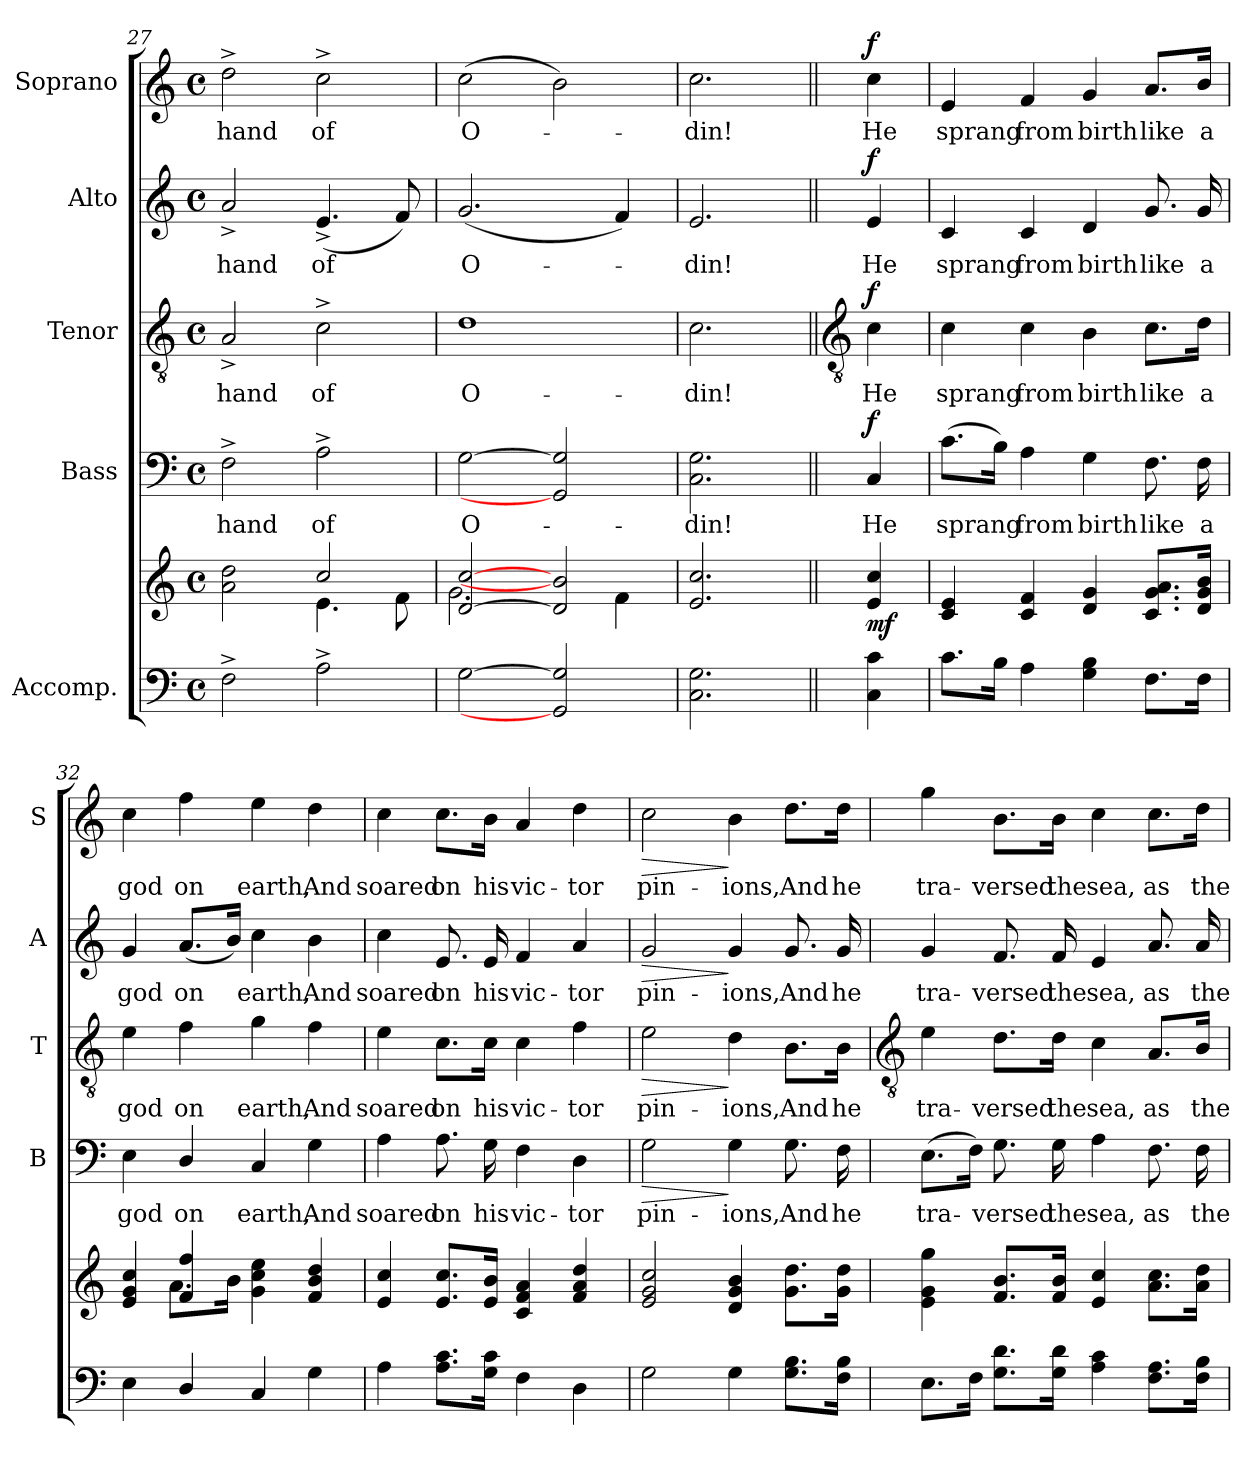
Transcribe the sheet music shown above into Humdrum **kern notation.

**kern	**kern	**dynam	**kern	**text	**dynam	**kern	**text	**dynam	**kern	**text	**dynam	**kern	**text	**dynam
*part5	*part5	*part5	*part4	*part4	*part4	*part3	*part3	*part3	*part2	*part2	*part2	*part1	*part1	*part1
*staff6	*staff5	*staff5/6	*staff4	*staff4	*staff4	*staff3	*staff3	*staff3	*staff2	*staff2	*staff2	*staff1	*staff1	*staff1
*I"Accomp.	*	*	*I"Bass	*	*	*I"Tenor	*	*	*I"Alto	*	*	*I"Soprano	*	*
*	*	*	*I'B	*	*	*I'T	*	*	*I'A	*	*	*I'S	*	*
*clefF4	*clefG2	*	*clefF4	*	*	*clefGv2	*	*	*clefG2	*	*	*clefG2	*	*
*k[]	*k[]	*	*k[]	*	*	*k[]	*	*	*k[]	*	*	*k[]	*	*
*C:	*C:	*	*C:	*	*	*C:	*	*	*C:	*	*	*C:	*	*
*M4/4	*M4/4	*	*M4/4	*	*	*M4/4	*	*	*M4/4	*	*	*M4/4	*	*
*met(c)	*met(c)	*	*met(c)	*	*	*met(c)	*	*	*met(c)	*	*	*met(c)	*	*
=27	=27	=27	=27	=27	=27	=27	=27	=27	=27	=27	=27	=27	=27	=27
*	*^	*	*	*	*	*	*	*	*	*	*	*	*	*
!	!	!	!	!	!LO:LY:b	!	!	!LO:LY:b	!	!	!LO:LY:b	!	!	!LO:LY:b	!
2F^	2a 2dd	2ryy	.	2F^	hand	.	2A^	hand	.	2a^	hand	.	2dd^	hand	.
!	!	!	!	!	!LO:LY:b	!	!	!LO:LY:b	!	!	!LO:LY:b	!	!	!LO:LY:b	!
2A^	2cc/	4.e\	.	2A^	of	.	2c^	of	.	(<4.e^	of	.	2cc^	of	.
.	.	8f\	.	.	.	.	.	.	.	8f)	.	.	.	.	.
=28	=28	=28	=28	=28	=28	=28	=28	=28	=28	=28	=28	=28	=28	=28	=28
!	!	!	!	!	!LO:LY:b	!	!	!LO:LY:b	!	!	!LO:LY:b	!	!	!LO:LY:b	!
[2G	[2d [2cc	2.g\	.	[2G	O-	.	1d	O-	.	(<2.g	O-	.	(>2cc	O-	.
2GG] 2G]	2d] 2b]	.	.	2GG] 2G]	.	.	.	.	.	.	.	.	2b)	.	.
.	.	4f\	.	.	.	.	.	.	.	4f)	.	.	.	.	.
=29	=29	=29	=29	=29	=29	=29	=29	=29	=29	=29	=29	=29	=29	=29	=29
!	!	!	!	!	!LO:LY:b	!	!	!LO:LY:b	!	!	!LO:LY:b	!	!	!LO:LY:b	!
2.C 2.G	2.e 2.cc	2.ryy	.	2.C 2.G	din!	.	2.c	-din!	.	2.e	din!	.	2.cc	din!	.
!!LO:LB:g=z
=30||	=30||	=30||	=30||	=30||	=30||	=30||	=30||	=30||	=30||	=30||	=30||	=30||	=30||	=30||	=30||
*	*	*	*	*	*	*	*clefGv2	*	*	*	*	*	*	*	*
!	!	!	!LO:DY:b	!	!LO:LY:b	!LO:DY:b	!	!LO:LY:b	!LO:DY:b	!	!LO:LY:b	!LO:DY:b	!	!LO:LY:b	!LO:DY:b
4C 4c	4e 4cc	4ryy	mf	4C	He	f	4c	He	f	4e	He	f	4cc	He	f
=31	=31	=31	=31	=31	=31	=31	=31	=31	=31	=31	=31	=31	=31	=31	=31
!	!	!	!	!	!LO:LY:b	!	!	!LO:LY:b	!	!	!LO:LY:b	!	!	!LO:LY:b	!
8.cL	4c 4e	1ryy	.	(>8.cL	sprang	.	4c	sprang	.	4c	sprang	.	4e	sprang	.
16BJ	.	.	.	16BJ)	.	.	.	.	.	.	.	.	.	.	.
!	!	!	!	!	!LO:LY:b	!	!	!LO:LY:b	!	!	!LO:LY:b	!	!	!LO:LY:b	!
4A	4c 4f	.	.	4A	from	.	4c	from	.	4c	from	.	4f	from	.
!	!	!	!	!	!LO:LY:b	!	!	!LO:LY:b	!	!	!LO:LY:b	!	!	!LO:LY:b	!
4G 4B	4d 4g	.	.	4G	birth	.	4B	birth	.	4d	birth	.	4g	birth	.
!	!	!	!	!	!LO:LY:b	!	!	!LO:LY:b	!	!	!LO:LY:b	!	!	!LO:LY:b	!
8.FL	8.c 8.g 8.aL	.	.	8.F	like	.	8.c\L	like	.	8.g	like	.	8.a/L	like	.
!	!	!	!	!	!LO:LY:b	!	!	!LO:LY:b	!	!	!LO:LY:b	!	!	!LO:LY:b	!
16FJ	16d 16g 16bJ	.	.	16F	a	.	16d\Jk	a	.	16g	a	.	16b/Jk	a	.
=32	=32	=32	=32	=32	=32	=32	=32	=32	=32	=32	=32	=32	=32	=32	=32
!	!	!	!	!	!LO:LY:b	!	!	!LO:LY:b	!	!	!LO:LY:b	!	!	!LO:LY:b	!
4E	4e 4g 4cc	4ryy	.	4E	god	.	4e	god	.	4g	god	.	4cc	god	.
!	!	!	!	!	!LO:LY:b	!	!	!LO:LY:b	!	!	!LO:LY:b	!	!	!LO:LY:b	!
4D/	4f/ 4ff/	8.a\L	.	4D/	on	.	4f	on	.	(<8.aL	on	.	4ff	on	.
.	.	16b\J	.	.	.	.	.	.	.	16bJ)	.	.	.	.	.
!	!	!	!	!	!LO:LY:b	!	!	!LO:LY:b	!	!	!LO:LY:b	!	!	!LO:LY:b	!
4C	4g 4cc 4ee	2ryy	.	4C	earth,	.	4g	earth,	.	4cc	earth,	.	4ee	earth,	.
!	!	!	!	!	!LO:LY:b	!	!	!LO:LY:b	!	!	!LO:LY:b	!	!	!LO:LY:b	!
4G	4f 4b 4dd	.	.	4G	And	.	4f	And	.	4b	And	.	4dd	And	.
=33	=33	=33	=33	=33	=33	=33	=33	=33	=33	=33	=33	=33	=33	=33	=33
!	!	!	!	!	!LO:LY:b	!	!	!LO:LY:b	!	!	!LO:LY:b	!	!	!LO:LY:b	!
4A	4e/ 4cc/	1ryy	.	4A	soared	.	4e	soared	.	4cc	soared	.	4cc	soared	.
!	!	!	!	!	!LO:LY:b	!	!	!LO:LY:b	!	!	!LO:LY:b	!	!	!LO:LY:b	!
8.A 8.cL	8.e/ 8.cc/L	.	.	8.A	on	.	8.c\L	on	.	8.e	on	.	8.cc\L	on	.
!	!	!	!	!	!LO:LY:b	!	!	!LO:LY:b	!	!	!LO:LY:b	!	!	!LO:LY:b	!
16G 16cJ	16e/ 16b/J	.	.	16G	his	.	16c\Jk	his	.	16e	his	.	16b\Jk	his	.
!	!	!	!	!	!LO:LY:b	!	!	!LO:LY:b	!	!	!LO:LY:b	!	!	!LO:LY:b	!
4F	4c 4f 4a	.	.	4F	vic-	.	4c	vic-	.	4f	vic-	.	4a	vic-	.
!	!	!	!	!	!LO:LY:b	!	!	!LO:LY:b	!	!	!LO:LY:b	!	!	!LO:LY:b	!
4D	4f 4a 4dd	.	.	4D	-tor	.	4f	-tor	.	4a	-tor	.	4dd	-tor	.
=34	=34	=34	=34	=34	=34	=34	=34	=34	=34	=34	=34	=34	=34	=34	=34
!	!	!	!	!	!LO:LY:b	!LO:HP:b	!	!LO:LY:b	!LO:HP:b	!	!LO:LY:b	!LO:HP:b	!	!LO:LY:b	!LO:HP:b
2G	2e 2g 2cc	2ryy	.	2G	pin-	>	2e	pin-	>	2g	pin-	>	2cc	pin-	>
!	!	!	!	!	!LO:LY:b	!	!	!LO:LY:b	!	!	!LO:LY:b	!	!	!LO:LY:b	!
4G	4d 4g 4b	4ryy	.	4G	-ions,	]	4d	-ions,	]	4g	-ions,	]	4b	-ions,	]
!	!	!	!	!	!LO:LY:b	!	!	!LO:LY:b	!	!	!LO:LY:b	!	!	!LO:LY:b	!
8.G 8.BL	8.g 8.ddL	4ryy	.	8.G	And	.	8.B\L	And	.	8.g	And	.	8.dd\L	And	.
!	!	!	!	!	!LO:LY:b	!	!	!LO:LY:b	!	!	!LO:LY:b	!	!	!LO:LY:b	!
16F 16BJ	16g 16ddJ	.	.	16F	he	.	16B\Jk	he	.	16g	he	.	16dd\Jk	he	.
*	*v	*v	*	*	*	*	*	*	*	*	*	*	*	*	*
!!LO:LB:g=z
=35	=35	=35	=35	=35	=35	=35	=35	=35	=35	=35	=35	=35	=35	=35
*	*	*	*	*	*	*clefGv2	*	*	*	*	*	*	*	*
!	!	!	!	!LO:LY:b	!	!	!LO:LY:b	!	!	!LO:LY:b	!	!	!LO:LY:b	!
8.EL	4e 4g 4gg	.	(>8.EL	tra-	.	4e	tra-	.	4g	tra-	.	4gg	tra-	.
16FJ	.	.	16FJ)	.	.	.	.	.	.	.	.	.	.	.
!	!	!	!	!LO:LY:b	!	!	!LO:LY:b	!	!	!LO:LY:b	!	!	!LO:LY:b	!
8.G 8.dL	8.f 8.bL	.	8.G	versed	.	8.d\L	-versed	.	8.f	-versed	.	8.b\L	-versed	.
!	!	!	!	!LO:LY:b	!	!	!LO:LY:b	!	!	!LO:LY:b	!	!	!LO:LY:b	!
16G 16dJ	16f 16bJ	.	16G	the	.	16d\Jk	the	.	16f	the	.	16b\Jk	the	.
!	!	!	!	!LO:LY:b	!	!	!LO:LY:b	!	!	!LO:LY:b	!	!	!LO:LY:b	!
4A 4c	4e 4cc	.	4A	sea,	.	4c	sea,	.	4e	sea,	.	4cc	sea,	.
!	!	!	!	!LO:LY:b	!	!	!LO:LY:b	!	!	!LO:LY:b	!	!	!LO:LY:b	!
8.F 8.AL	8.a 8.ccL	.	8.F	as	.	8.A/L	as	.	8.a	as	.	8.cc\L	as	.
!	!	!	!	!LO:LY:b	!	!	!LO:LY:b	!	!	!LO:LY:b	!	!	!LO:LY:b	!
16F 16BJ	16a 16ddJ	.	16F	the	.	16B/Jk	the	.	16a	the	.	16dd\Jk	the	.
=	=	=	=	=	=	=	=	=	=	=	=	=	=	=
*-	*-	*-	*-	*-	*-	*-	*-	*-	*-	*-	*-	*-	*-	*-
